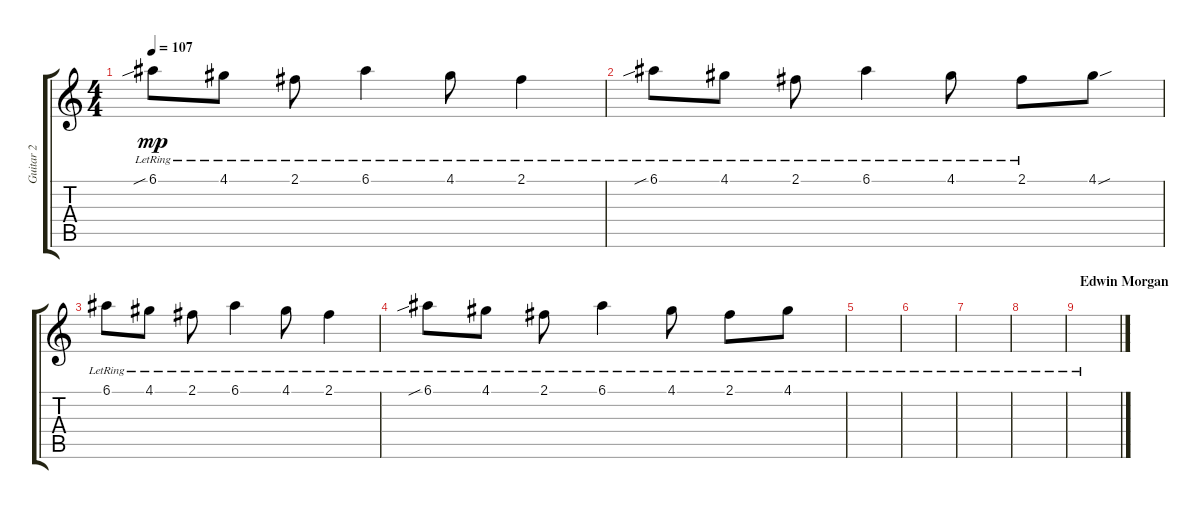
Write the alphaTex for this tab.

\track ("Guitar 2" "Guitar 2") {instrument acousticguitarsteel}
\staff {score tabs}
\tuning (E4 B3 G3 D3 A2 E2) {hide}
\ts (4 4)
\tempo 107
\clef g2
\ks c
6.1{sib lr}.8{dy mp} 4.1{lr}.8 2.1{lr}.8 6.1{lr}.4 4.1{lr}.8 2.1{lr}.4 |
6.1{sib lr}.8 4.1{lr}.8 2.1{lr}.8 6.1{lr}.4 4.1{lr}.8 2.1{lr}.8 4.1{sou}.8 |
6.1{lr}.8 4.1{lr}.8 2.1{lr}.8 6.1{lr}.4 4.1{lr}.8 2.1{lr}.4 |
6.1{sib lr}.8 4.1{lr}.8 2.1{lr}.8 6.1{lr}.4 4.1{lr}.8 2.1{lr}.8 4.1{lr}.8 |
|
|
|
|
\section ("" "Edwin Morgan")
